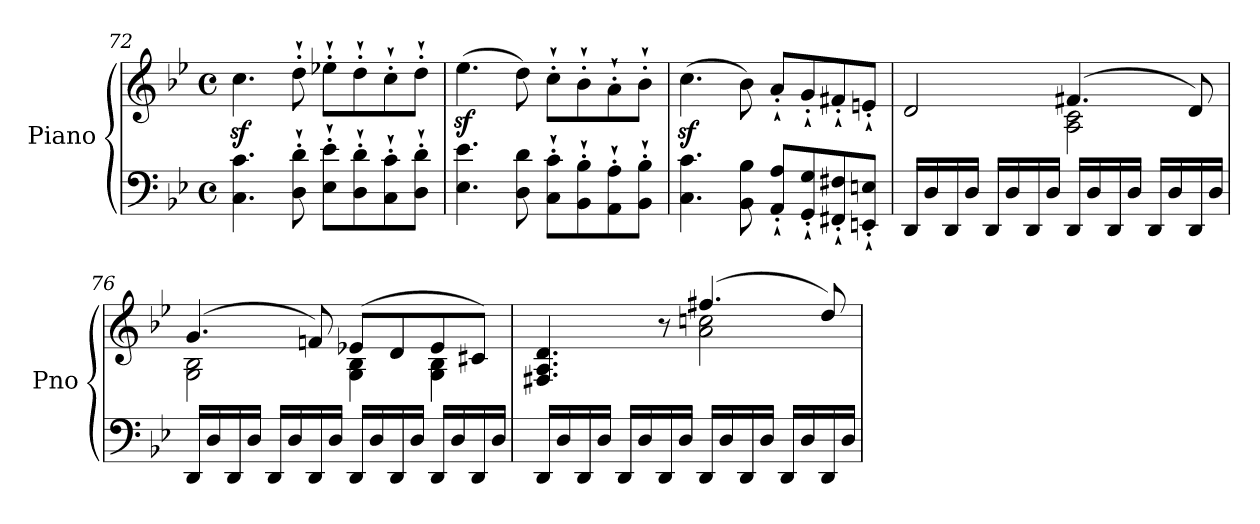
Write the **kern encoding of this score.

**kern	**kern
*part1	*part1
*staff2	*staff1
*I"Piano	*
*I'Pno	*
*clefF4	*clefG2
*k[b-e-]	*k[b-e-]
*B-:	*B-:
*M4/4	*M4/4
*met(c)	*met(c)
=72	=72
4.C\ 4.c\	4.ccz<\
8D\'` 8d\'`	8dd'`\
8E-\'` 8e-\'`L	8ee-X'`\L
8D\'` 8d\'`	8dd'`\
8C\'` 8c\'`	8cc'`\
8D\'` 8d\'`J	8dd'`\J
=73	=73
4.E-\ 4.e-\	(>4.ee-z<\
8D\ 8d\	8dd\)
8C\'` 8c\'`L	8cc'`\L
8BB-\'` 8B-\'`	8b-'`\
8AA\'` 8A\'`	8a'`\
8BB-\'` 8B-\'`J	8b-'`\J
=74	=74
4.C\ 4.c\	(>4.ccz<\
8BB-\ 8B-\	8b-\)
8AA/'` 8A/'`L	8a'`/L
8GG/'` 8G/'`	8g'`/
8FF#X/'` 8F#X/'`	8f#X'`/
8EEn/'` 8En/'`J	8en'`/J
=75	=75
*	*^
16DD/LL	2d/	2ryy
16D/	.	.
16DD/	.	.
16D/JJ	.	.
16DD/LL	.	.
16D/	.	.
16DD/	.	.
16D/JJ	.	.
16DD/LL	(>4.f#X/	2A\ 2c\
16D/	.	.
16DD/	.	.
16D/JJ	.	.
16DD/LL	.	.
16D/	.	.
16DD/	8d/)	.
16D/JJ	.	.
=76	=76	=76
16DD/LL	(>4.g/	2G\ 2B-\
16D/	.	.
16DD/	.	.
16D/JJ	.	.
16DD/LL	.	.
16D/	.	.
16DD/	8fn/)	.
16D/JJ	.	.
16DD/LL	(>8e-X/L	4G\ 4B-\
16D/	.	.
16DD/	8d/	.
16D/JJ	.	.
16DD/LL	8e-/	4G\ 4B-\
16D/	.	.
16DD/	8c#X/J)	.
16D/JJ	.	.
=77	=77	=77
16DD/LL	4.F#X/ 4.A/ 4.d/	2ryy
16D/	.	.
16DD/	.	.
16D/JJ	.	.
16DD/LL	.	.
16D/	.	.
16DD/	8r	.
16D/JJ	.	.
16DD/LL	(>4.ff#X/	2a\ 2ccn\
16D/	.	.
16DD/	.	.
16D/JJ	.	.
16DD/LL	.	.
16D/	.	.
16DD/	8dd/)	.
16D/JJ	.	.
*	*v	*v
=	=
*-	*-
